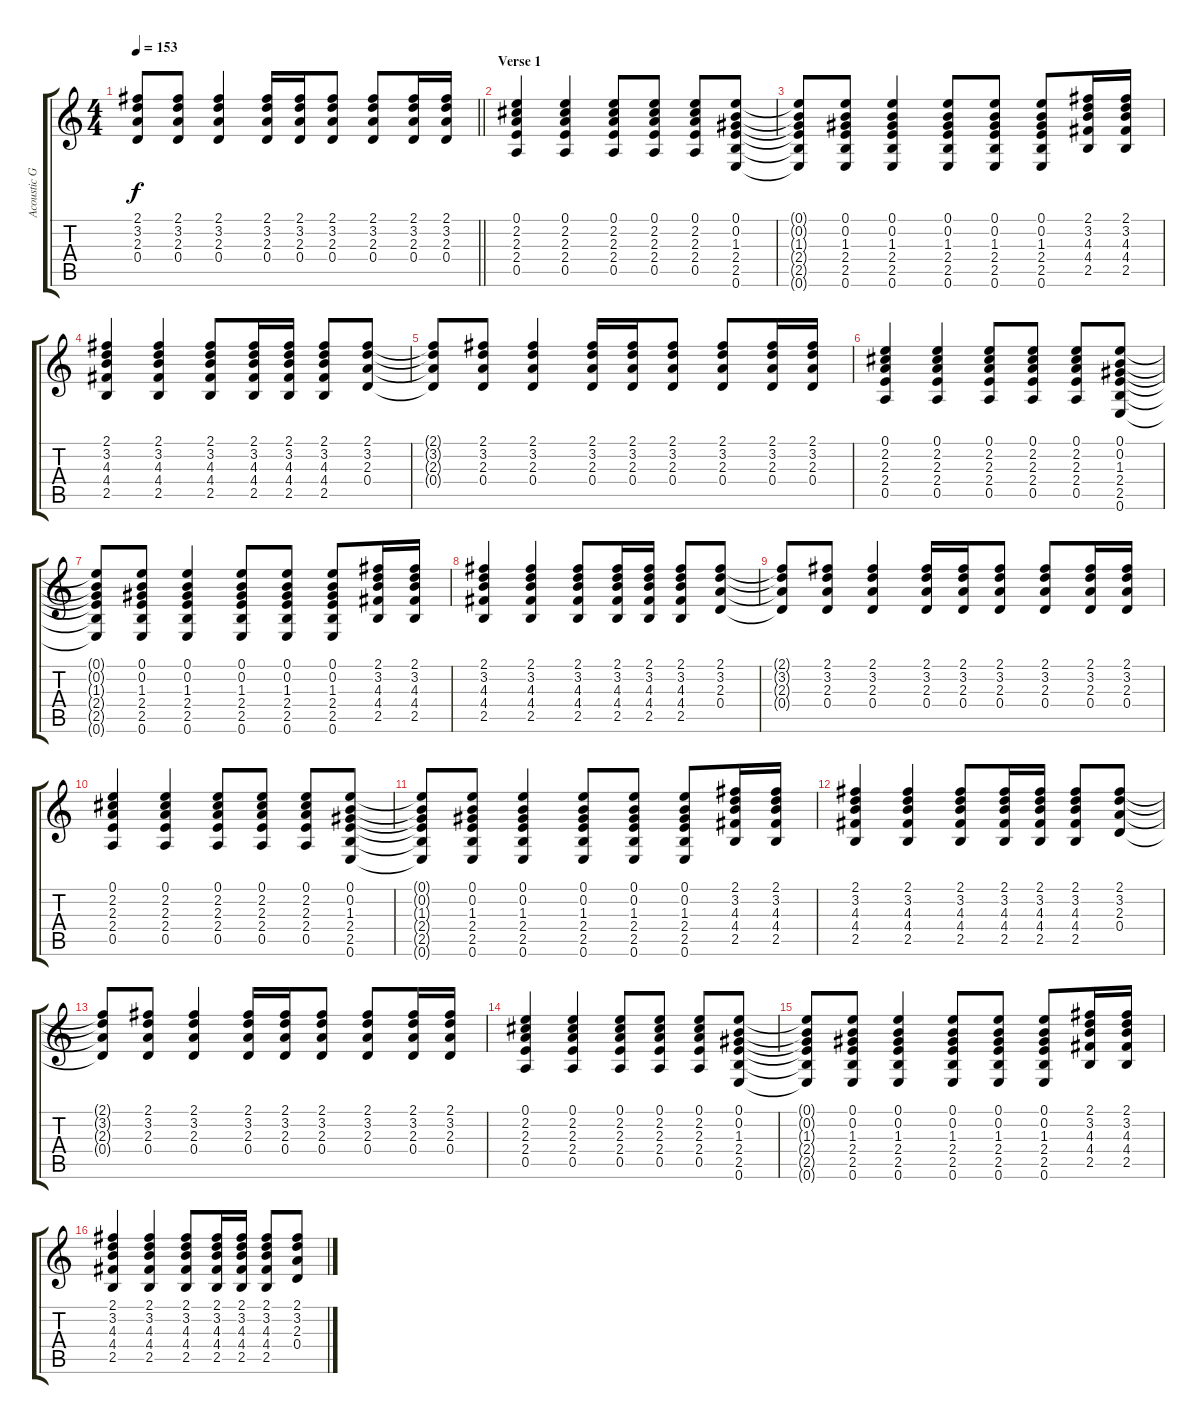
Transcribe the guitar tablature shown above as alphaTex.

\track ("Acoustic Guitar (Smith)" "Acoustic G") {instrument acousticguitarsteel}
\staff {score tabs}
\tuning (E4 B3 G3 D3 A2 E2) {hide}
\ts (4 4)
\tempo 153
\clef g2
\barLineRight lightlight
\ks c
(2.1{t} 3.2{t} 2.3{t} 0.4{t}).8{dy f} (2.1 3.2 2.3 0.4).8 (2.1 3.2 2.3 0.4).4 (2.1 3.2 2.3 0.4).16 (2.1 3.2 2.3 0.4).16 (2.1 3.2 2.3 0.4).8 (2.1 3.2 2.3 0.4).8 (2.1 3.2 2.3 0.4).16 (2.1 3.2 2.3 0.4).16 |
\section ("" "Verse 1")
(0.1 2.2 2.3 2.4 0.5).4 (0.1 2.2 2.3 2.4 0.5).4 (0.1 2.2 2.3 2.4 0.5).8 (0.1 2.2 2.3 2.4 0.5).8 (0.1 2.2 2.3 2.4 0.5).8 (0.1 0.2 1.3 2.4 2.5 0.6).8 |
(0.1{t} 0.2{t} 1.3{t} 2.4{t} 2.5{t} 0.6{t}).8 (0.1 0.2 1.3 2.4 2.5 0.6).8 (0.1 0.2 1.3 2.4 2.5 0.6).4 (0.1 0.2 1.3 2.4 2.5 0.6).8 (0.1 0.2 1.3 2.4 2.5 0.6).8 (0.1 0.2 1.3 2.4 2.5 0.6).8 (2.1 3.2 4.3 4.4 2.5).16 (2.1 3.2 4.3 4.4 2.5).16 |
(2.1 3.2 4.3 4.4 2.5).4 (2.1 3.2 4.3 4.4 2.5).4 (2.1 3.2 4.3 4.4 2.5).8 (2.1 3.2 4.3 4.4 2.5).16 (2.1 3.2 4.3 4.4 2.5).16 (2.1 3.2 4.3 4.4 2.5).8 (2.1 3.2 2.3 0.4).8 |
(2.1{t} 3.2{t} 2.3{t} 0.4{t}).8 (2.1 3.2 2.3 0.4).8 (2.1 3.2 2.3 0.4).4 (2.1 3.2 2.3 0.4).16 (2.1 3.2 2.3 0.4).16 (2.1 3.2 2.3 0.4).8 (2.1 3.2 2.3 0.4).8 (2.1 3.2 2.3 0.4).16 (2.1 3.2 2.3 0.4).16 |
(0.1 2.2 2.3 2.4 0.5).4 (0.1 2.2 2.3 2.4 0.5).4 (0.1 2.2 2.3 2.4 0.5).8 (0.1 2.2 2.3 2.4 0.5).8 (0.1 2.2 2.3 2.4 0.5).8 (0.1 0.2 1.3 2.4 2.5 0.6).8 |
(0.1{t} 0.2{t} 1.3{t} 2.4{t} 2.5{t} 0.6{t}).8 (0.1 0.2 1.3 2.4 2.5 0.6).8 (0.1 0.2 1.3 2.4 2.5 0.6).4 (0.1 0.2 1.3 2.4 2.5 0.6).8 (0.1 0.2 1.3 2.4 2.5 0.6).8 (0.1 0.2 1.3 2.4 2.5 0.6).8 (2.1 3.2 4.3 4.4 2.5).16 (2.1 3.2 4.3 4.4 2.5).16 |
(2.1 3.2 4.3 4.4 2.5).4 (2.1 3.2 4.3 4.4 2.5).4 (2.1 3.2 4.3 4.4 2.5).8 (2.1 3.2 4.3 4.4 2.5).16 (2.1 3.2 4.3 4.4 2.5).16 (2.1 3.2 4.3 4.4 2.5).8 (2.1 3.2 2.3 0.4).8 |
(2.1{t} 3.2{t} 2.3{t} 0.4{t}).8 (2.1 3.2 2.3 0.4).8 (2.1 3.2 2.3 0.4).4 (2.1 3.2 2.3 0.4).16 (2.1 3.2 2.3 0.4).16 (2.1 3.2 2.3 0.4).8 (2.1 3.2 2.3 0.4).8 (2.1 3.2 2.3 0.4).16 (2.1 3.2 2.3 0.4).16 |
(0.1 2.2 2.3 2.4 0.5).4 (0.1 2.2 2.3 2.4 0.5).4 (0.1 2.2 2.3 2.4 0.5).8 (0.1 2.2 2.3 2.4 0.5).8 (0.1 2.2 2.3 2.4 0.5).8 (0.1 0.2 1.3 2.4 2.5 0.6).8 |
(0.1{t} 0.2{t} 1.3{t} 2.4{t} 2.5{t} 0.6{t}).8 (0.1 0.2 1.3 2.4 2.5 0.6).8 (0.1 0.2 1.3 2.4 2.5 0.6).4 (0.1 0.2 1.3 2.4 2.5 0.6).8 (0.1 0.2 1.3 2.4 2.5 0.6).8 (0.1 0.2 1.3 2.4 2.5 0.6).8 (2.1 3.2 4.3 4.4 2.5).16 (2.1 3.2 4.3 4.4 2.5).16 |
(2.1 3.2 4.3 4.4 2.5).4 (2.1 3.2 4.3 4.4 2.5).4 (2.1 3.2 4.3 4.4 2.5).8 (2.1 3.2 4.3 4.4 2.5).16 (2.1 3.2 4.3 4.4 2.5).16 (2.1 3.2 4.3 4.4 2.5).8 (2.1 3.2 2.3 0.4).8 |
(2.1{t} 3.2{t} 2.3{t} 0.4{t}).8 (2.1 3.2 2.3 0.4).8 (2.1 3.2 2.3 0.4).4 (2.1 3.2 2.3 0.4).16 (2.1 3.2 2.3 0.4).16 (2.1 3.2 2.3 0.4).8 (2.1 3.2 2.3 0.4).8 (2.1 3.2 2.3 0.4).16 (2.1 3.2 2.3 0.4).16 |
(0.1 2.2 2.3 2.4 0.5).4 (0.1 2.2 2.3 2.4 0.5).4 (0.1 2.2 2.3 2.4 0.5).8 (0.1 2.2 2.3 2.4 0.5).8 (0.1 2.2 2.3 2.4 0.5).8 (0.1 0.2 1.3 2.4 2.5 0.6).8 |
(0.1{t} 0.2{t} 1.3{t} 2.4{t} 2.5{t} 0.6{t}).8 (0.1 0.2 1.3 2.4 2.5 0.6).8 (0.1 0.2 1.3 2.4 2.5 0.6).4 (0.1 0.2 1.3 2.4 2.5 0.6).8 (0.1 0.2 1.3 2.4 2.5 0.6).8 (0.1 0.2 1.3 2.4 2.5 0.6).8 (2.1 3.2 4.3 4.4 2.5).16 (2.1 3.2 4.3 4.4 2.5).16 |
(2.1 3.2 4.3 4.4 2.5).4 (2.1 3.2 4.3 4.4 2.5).4 (2.1 3.2 4.3 4.4 2.5).8 (2.1 3.2 4.3 4.4 2.5).16 (2.1 3.2 4.3 4.4 2.5).16 (2.1 3.2 4.3 4.4 2.5).8 (2.1 3.2 2.3 0.4).8
